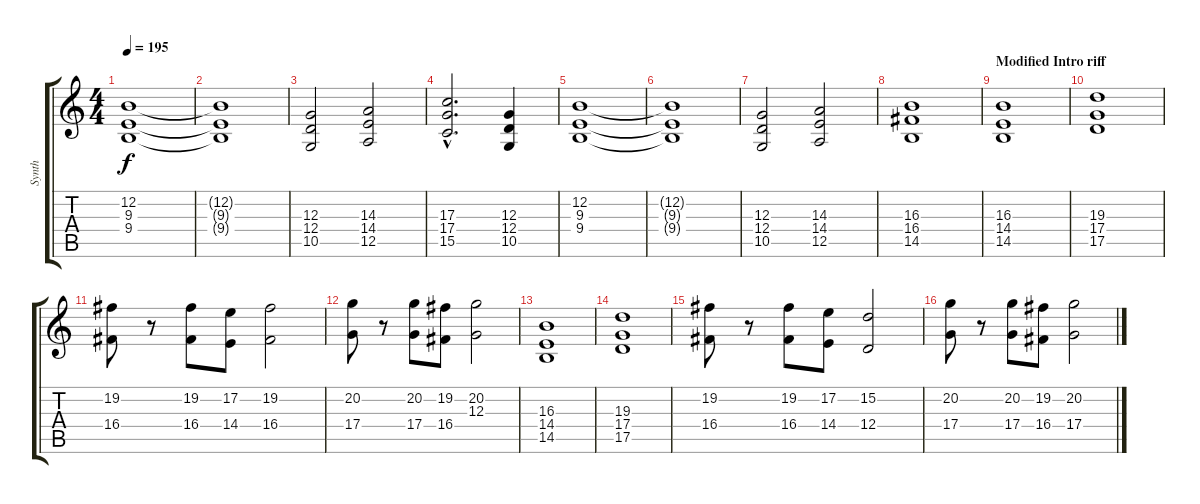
\track ("Synth" "Synth") {instrument stringensemble1}
\staff {score tabs}
\tuning (E4 B3 G3 D3 A2 E2) {hide}
\ts (4 4)
\tempo 195
\clef g2
\ks c
(12.2 9.3 9.4).1{dy f instrument pad8sweep} |
(12.2{t} 9.3{t} 9.4{t}).1 |
(12.3 12.4 10.5).2 (14.3 14.4 12.5).2 |
(17.3{hac} 17.4{hac} 15.5{hac}).2{d} (12.3 12.4 10.5).4 |
(12.2 9.3 9.4).1 |
(12.2{t} 9.3{t} 9.4{t}).1 |
(12.3 12.4 10.5).2 (14.3 14.4 12.5).2 |
(16.3 16.4 14.5).1 |
\section ("" "Modified Intro riff")
(16.3 14.4 14.5).1{instrument stringensemble1} |
(19.3 17.4 17.5).1 |
(19.2 16.4).8 r.8 (19.2 16.4).8 (17.2 14.4).8 (19.2 16.4).2 |
(20.2 17.4).8 r.8 (20.2 17.4).8 (19.2 16.4).8 (20.2 12.3).2 |
(16.3 14.4 14.5).1 |
(19.3 17.4 17.5).1 |
(19.2 16.4).8 r.8 (19.2 16.4).8 (17.2 14.4).8 (15.2 12.4).2 |
(20.2 17.4).8 r.8 (20.2 17.4).8 (19.2 16.4).8 (20.2 17.4).2
